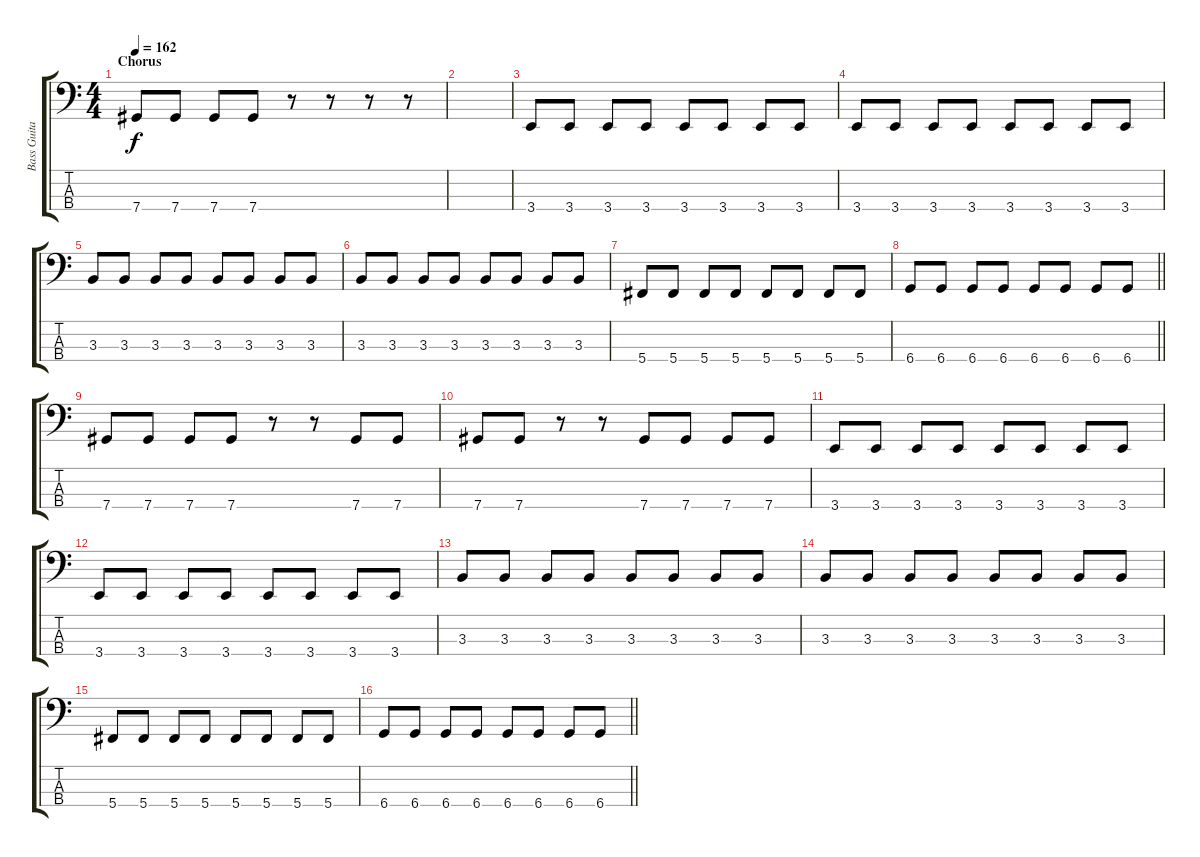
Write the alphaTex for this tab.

\track ("Bass Guitar" "Bass Guita") {instrument electricbassfinger}
\staff {score tabs}
\tuning (Gb2 Db2 Ab1 Db1) {hide}
\ts (4 4)
\section ("" "Chorus")
\tempo 162
\clef f4
\ks c
7.4.8{dy f} 7.4.8 7.4.8 7.4.8 r.8 r.8 r.8 r.8 |
|
3.4.8 3.4.8 3.4.8 3.4.8 3.4.8 3.4.8 3.4.8 3.4.8 |
3.4.8 3.4.8 3.4.8 3.4.8 3.4.8 3.4.8 3.4.8 3.4.8 |
3.3.8 3.3.8 3.3.8 3.3.8 3.3.8 3.3.8 3.3.8 3.3.8 |
3.3.8 3.3.8 3.3.8 3.3.8 3.3.8 3.3.8 3.3.8 3.3.8 |
5.4.8 5.4.8 5.4.8 5.4.8 5.4.8 5.4.8 5.4.8 5.4.8 |
\barLineRight lightlight
6.4.8 6.4.8 6.4.8 6.4.8 6.4.8 6.4.8 6.4.8 6.4.8 |
7.4.8 7.4.8 7.4.8 7.4.8 r.8 r.8 7.4.8 7.4.8 |
7.4.8 7.4.8 r.8 r.8 7.4.8 7.4.8 7.4.8 7.4.8 |
3.4.8 3.4.8 3.4.8 3.4.8 3.4.8 3.4.8 3.4.8 3.4.8 |
3.4.8 3.4.8 3.4.8 3.4.8 3.4.8 3.4.8 3.4.8 3.4.8 |
3.3.8 3.3.8 3.3.8 3.3.8 3.3.8 3.3.8 3.3.8 3.3.8 |
3.3.8 3.3.8 3.3.8 3.3.8 3.3.8 3.3.8 3.3.8 3.3.8 |
5.4.8 5.4.8 5.4.8 5.4.8 5.4.8 5.4.8 5.4.8 5.4.8 |
\barLineRight lightlight
6.4.8 6.4.8 6.4.8 6.4.8 6.4.8 6.4.8 6.4.8 6.4.8
